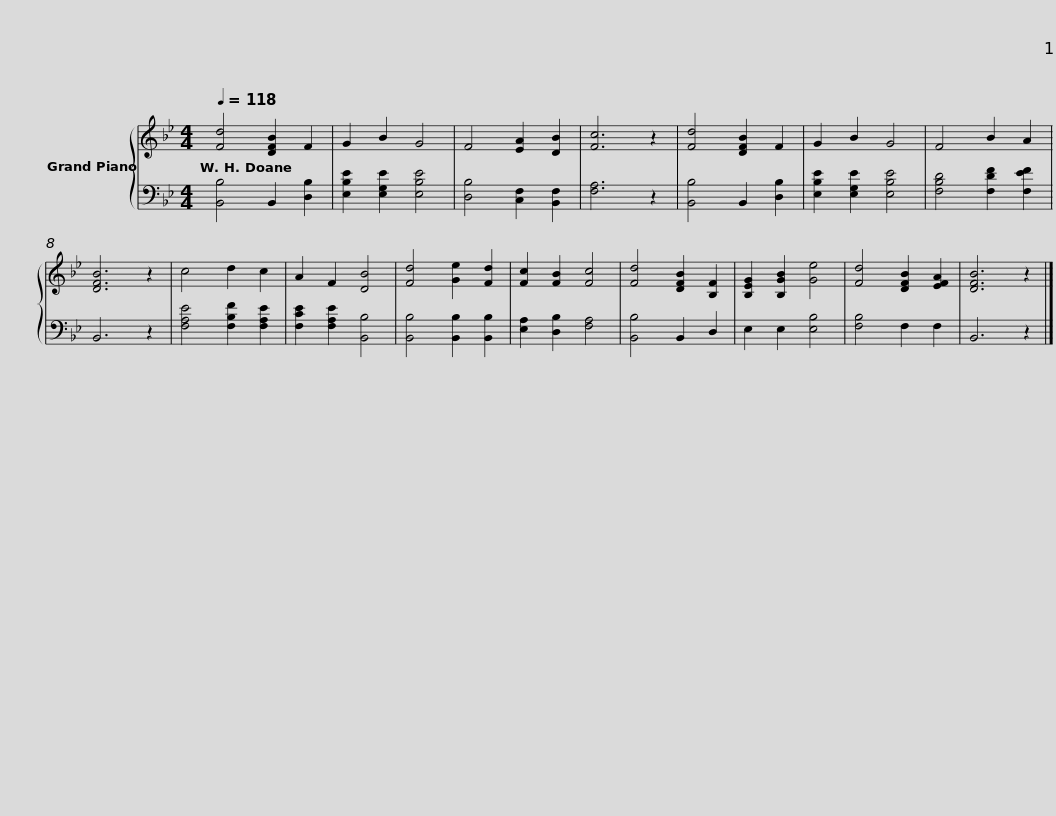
X:1
%%score { 1 | 2 }
L:1/8
Q:1/4=118
M:4/4
I:linebreak $
K:Bb
V:1 treble
V:2 bass
V:1
 [Fd]4 [DFB]2 F2 | G2 B2 G4 | F4 [EA]2 [DB]2 | [Fc]6 z2 | [Fd]4 [DFB]2 F2 | %5
 G2 B2 G4 | F4 B2 A2 | [DFB]6 z2 | c4 d2 c2 | A2 F2 [DB]4 |$ %10
 [Fd]4 [Ge]2 [Fd]2 | [Fc]2 [FB]2 [Fc]4 | [Fd]4 [DFB]2 [B,F]2 | [B,EG]2 [B,GB]2 [Ge]4 | [Fd]4 [DFB]2 [EFA]2 | %15
 [DFB]6 z2 |] %16
V:2
 [B,,B,]4 B,,2 [D,B,]2 | [E,B,E]2 [E,G,E]2 [E,B,E]4 | [D,B,]4 [C,F,]2 [B,,F,]2 | [F,A,]6 z2 | [B,,B,]4 B,,2 [D,B,]2 | %5
 [E,B,E]2 [E,G,E]2 [E,B,E]4 | [F,B,D]4 [F,DF]2 [F,EF]2 | B,,6 z2 | [F,A,E]4 [F,B,F]2 [F,A,E]2 | [F,CE]2 [F,A,E]2 [B,,B,]4 |$ %10
 [B,,B,]4 [B,,B,]2 [B,,B,]2 | [E,A,]2 [D,B,]2 [F,A,]4 | [B,,B,]4 B,,2 D,2 | E,2 E,2 [E,B,]4 | [F,B,]4 F,2 F,2 | %15
 B,,6 z2 |] %16
